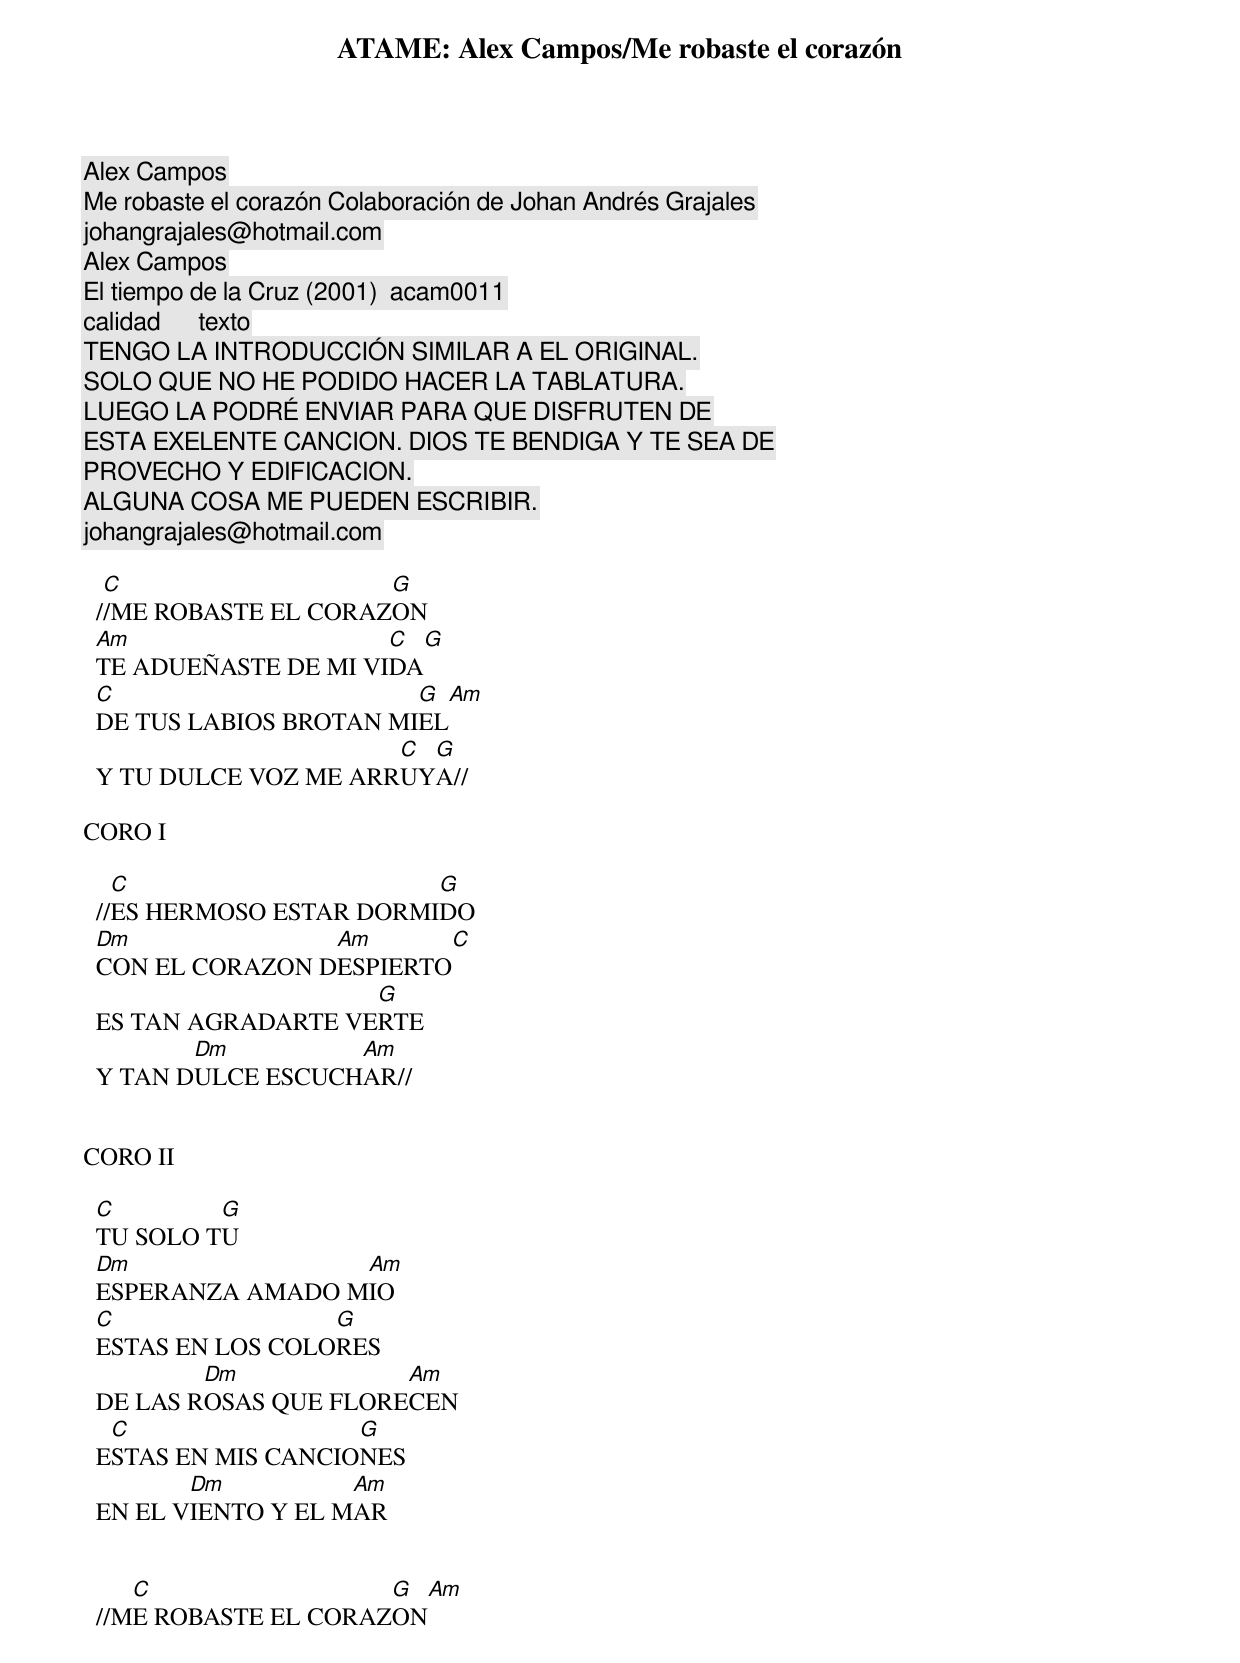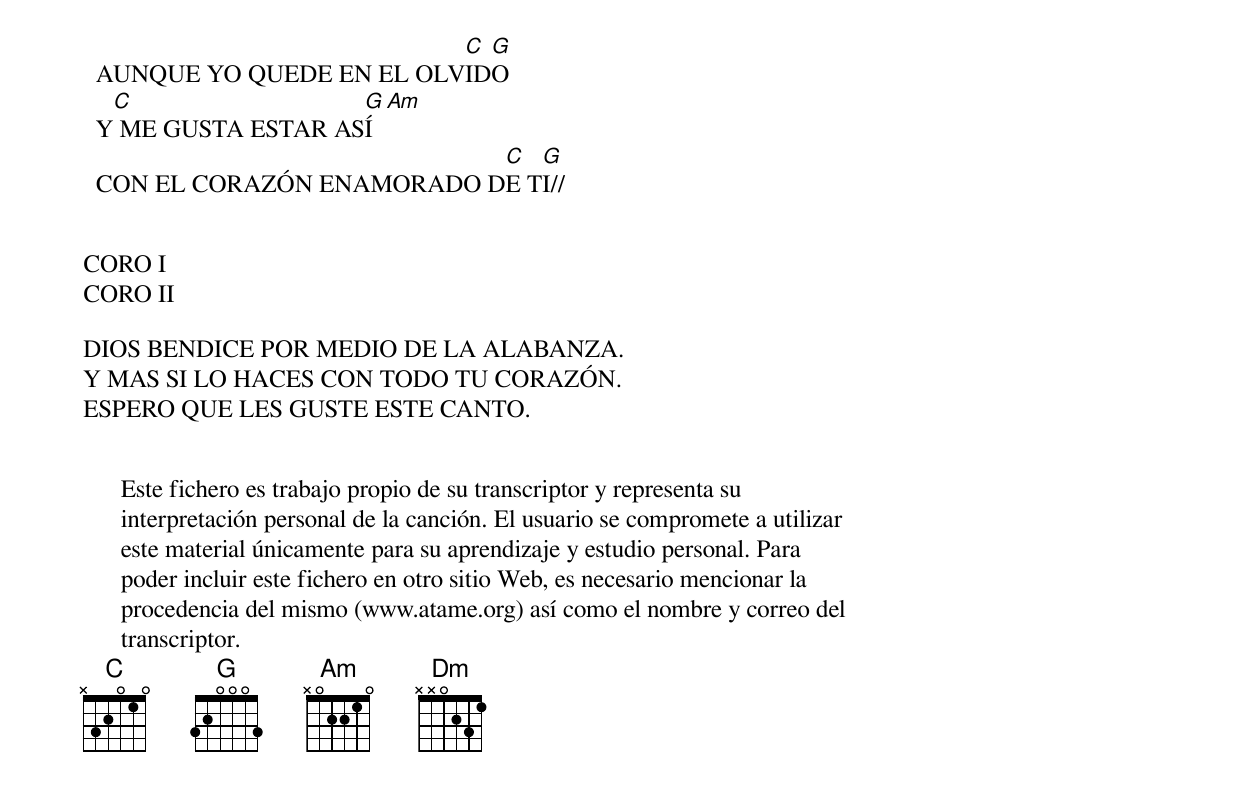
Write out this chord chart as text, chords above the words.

ATAME: Alex Campos/Me robaste el corazón

      Alex Campos
      Me robaste el corazón Colaboración de Johan Andrés Grajales
      johangrajales@hotmail.com
      Alex Campos
      El tiempo de la Cruz (2001)  acam0011
      calidad      texto
TENGO LA INTRODUCCIÓN SIMILAR A EL ORIGINAL.
 SOLO QUE NO HE PODIDO HACER LA TABLATURA.
LUEGO LA PODRÉ ENVIAR PARA QUE DISFRUTEN DE
ESTA EXELENTE CANCION. DIOS TE BENDIGA Y TE SEA DE
PROVECHO Y EDIFICACION.
ALGUNA COSA ME PUEDEN ESCRIBIR.
johangrajales@hotmail.com

   C                   G
  //ME ROBASTE EL CORAZON
  Am                   C G
  TE ADUEÑASTE DE MI VIDA
  C                      G   Am
  DE TUS LABIOS BROTAN MIEL
                       C G
  Y TU DULCE VOZ ME ARRUYA//

CORO I

    C                     G
  //ES HERMOSO ESTAR DORMIDO
  Dm              Am        C
  CON EL CORAZON DESPIERTO
                     G
  ES TAN AGRADARTE VERTE
         Dm         Am
  Y TAN DULCE ESCUCHAR//


CORO II

  C        G
  TU SOLO TU
  Dm               Am
  ESPERANZA AMADO MIO
  C                G
  ESTAS EN LOS COLORES
          Dm            Am
  DE LAS ROSAS QUE FLORECEN
   C                 G
  ESTAS EN MIS CANCIONES
         Dm          Am
  EN EL VIENTO Y EL MAR


     C                 G   Am
  //ME ROBASTE EL CORAZON
                           C G
  AUNQUE YO QUEDE EN EL OLVIDO
   C                 G Am
  Y ME GUSTA ESTAR ASÍ
                            C  G
  CON EL CORAZÓN ENAMORADO DE TI//


CORO I
CORO II

DIOS BENDICE POR MEDIO DE LA ALABANZA.
Y MAS SI LO HACES CON TODO TU CORAZÓN.
ESPERO QUE LES GUSTE ESTE CANTO.


      Este fichero es trabajo propio de su transcriptor y representa su
      interpretación personal de la canción. El usuario se compromete a utilizar
      este material únicamente para su aprendizaje y estudio personal. Para
      poder incluir este fichero en otro sitio Web, es necesario mencionar la
      procedencia del mismo (www.atame.org) así como el nombre y correo del
      transcriptor.
